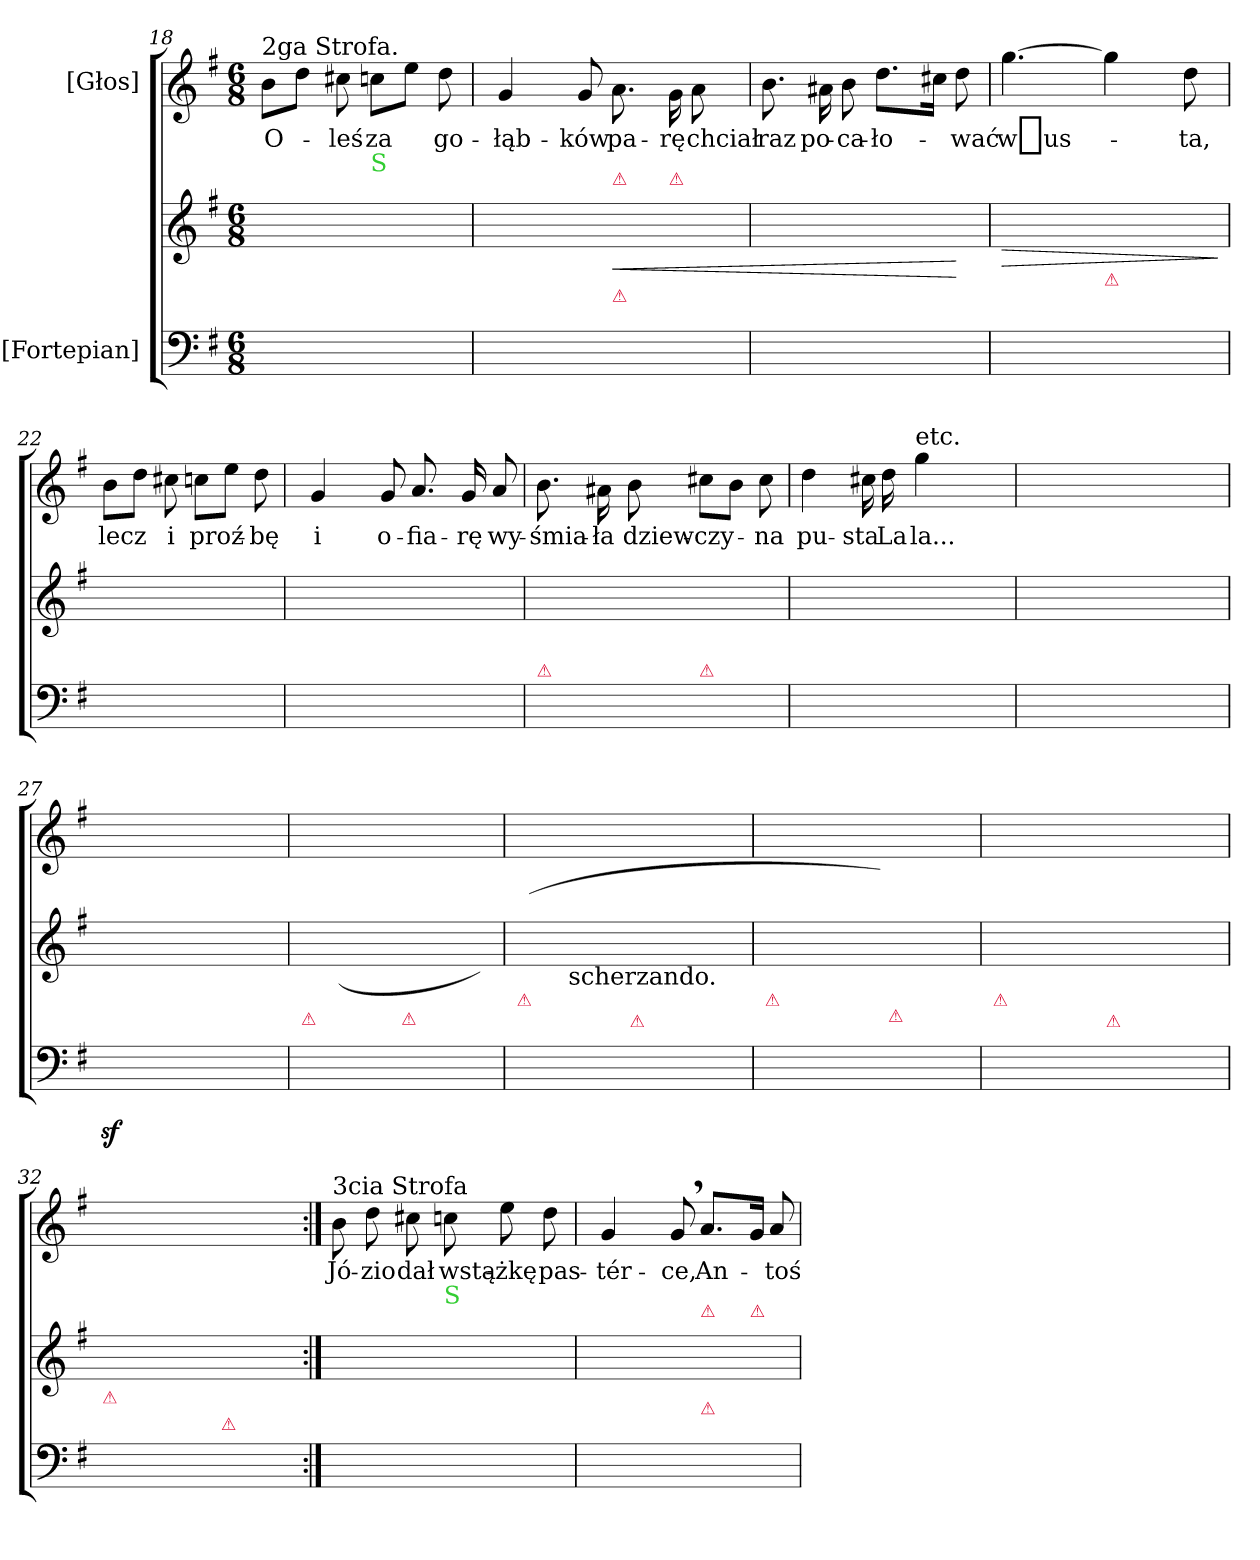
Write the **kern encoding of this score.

**kern	**kern	**dynam	**kern	**text
*part2	*part2	*part2	*part1	*part1
*staff3	*staff2	*staff2/3	*staff1	*staff1
*I"[Fortepian]	*	*	*I"[Głos]	*
*clefF4	*clefG2	*	*clefG2	*
*k[f#]	*k[f#]	*	*k[f#]	*
*M6/8	*M6/8	*	*M6/8	*
=18	=18	=18	=18	=18
*^	*	*	*	*
!	!	!	!	!LO:TX:a:t=2ga Strofa.	!
8ryy	4.GG\yy	8gyy/ 8byy/L	.	8b\L	O-
8G/Lyy	.	8byy/ 8ddyy/	.	8dd\J	.
[8D/Jyy	.	8a#Xyy/ 8cc#Xyy/J	.	8cc#X\	-leś
!	!	!LO:TX:a:color=limegreen:t=S	!	!	!
8D/Lyy]	4.GG\yy	8anyy/ 8cc#yy/L	.	8ccn\L	za
8G/yy	.	[8cc#yy/ 8eeyy/	.	8ee\J	.
(8D/Jyy	.	8f#yy/ 8cc#yy]/ 8ddyy/J	.	8dd\	go-
=19	=19	=19	=19	=19	=19
.	.	8qdd/yy	.	.	.
*	*	*^	*	*	*
8G/Lyy)	2.GG\yy	8.g/Lyy	4.B\yy	.	4g/	-łąb-
8D/yy	.	.	.	.	.	.
.	.	16f#/Kyy	.	.	.	.
8G/Jyy	.	8g/Jyy	.	.	8g/	-ków
!	!	!LO:TX:a:color=crimson:t=⚠	!	!	!	!
!LO:TX:a:color=crimson:t=⚠	!	!	!	!	!	!
(8F#/Lyy	.	8.a/Lyy	4.d\yy	<	8.a\	pa-
8D/yy	.	.	.	.	.	.
!	!	!LO:TX:a:color=crimson:t=⚠	!	!	!	!
.	.	16g/Kyy	.	.	16g\	-rę
8F#/Jyy)	.	8a/Jyy	.	.	8a\	chciał
=20	=20	=20	=20	=20	=20	=20
8G/Lyy	2.GG\yy	8.gyy/ 8.byy/L	4.ryy	.	8.b\	raz
8D/yy	.	.	.	.	.	.
.	.	16f#yy/ 16ayy/K	.	.	16a#X\	po-
8G/Jyy	.	8gyy/ 8byy/J	.	.	8b\	-ca-
8A/Lyy	.	8.dd/Lyy	4f#\yy	.	8.dd\L	-ło-
8D/yy	.	.	.	.	.	.
.	.	16cc/Kyy	.	.	16cc#X\Jk	.
8A/Jyy	.	8dd/Jyy	8ryy	[	8dd\	-wać
=21	=21	=21	=21	=21	=21	=21
8B/Lyy	2.GG\yy	[4.gg/yy	4.g\yy	>	[4.gg\	w_us-
8D/yy	.	.	.	.	.	.
8B/Jyy	.	.	.	.	.	.
!LO:TX:a:color=crimson:t=⚠	!	!	!	!	!	!
8c/Lyy	.	8gg/Lyy]	4.a\yy	.	4gg\]	.
8D/yy	.	16ff#/Lyy	.	.	.	.
.	.	16ee/yy	.	.	.	.
8A/Jyy	.	16dd/yy	.	.	8dd\	-ta,
.	.	16cc/JJyy	.	.	.	.
*v	*v	*	*	*	*	*
*	*v	*v	*	*	*
.	.	]	.	.
=22	=22	=22	=22	=22
*^	*	*	*	*
8ryy	2.GG\yy	8b/Lyy	.	8b\L	lecz
(8B/Lyy	.	8dyy/ 8ddyy/	.	8dd\J	.
8A#X/Jyy	.	8eyy/ 8cc#Xyy/J	.	8cc#X\	i
8An/Lyy	.	8f#yy/ 8ccnyy/L	.	8ccn\L	proź-
8G/yy	.	8gyy/ 8eeyy/	.	8ee\J	.
8F#/Jyy	.	8ayy/ 8ddyy/J	.	8dd\	-bę
=23	=23	=23	=23	=23	=23
.	.	8qdd/yy	.	.	.
8G/Lyy)	4.GG\yy	4.Byy/ 4.gyy/	.	4g/	i
(<16D/Lyy	.	.	.	.	.
16E/Jyy)	.	.	.	.	.
[8G/Jyy	.	.	.	8g/	o-
.	.	8qdd/yy	.	.	.
8G/Lyy]	4.GG\yy	4.dyy/ 4.ayy/	.	8.a/	-fia-
(<16D/Lyy	.	.	.	.	.
16F#/Jyy)	.	.	.	16g/	-rę
[8G/Jyy	.	.	.	8a/	wy-
=24	=24	=24	=24	=24	=24
*	*	*^	*	*	*
!LO:TX:a:color=crimson:t=⚠	!	!	!	!	!	!
8G/yy]	8GG/Lyy	4.b/yy	2.g\yy	.	8.b\	-śmia-
8ryy	(>8G\yy	.	.	.	.	.
.	.	.	.	.	16a#X\	-ła
8ryy	8F#\Jyy	.	.	.	8b\	dziew-
!LO:TX:a:color=crimson:t=⚠	!	!	!	!	!	!
4.ryy	8E\Lyy	4.cc#X/yy	.	.	8cc#X\L	-czy-
.	8AA/yy)	.	.	.	8b\J	.
.	[8A\Jyy	.	.	.	8cc#\	-na
*v	*v	*	*	*	*	*
=25	=25	=25	=25	=25	=25
8Dyy\ 8Ayy]\	8dd/yy	8f#\yy	.	4dd\	pu-
8ryy	8ryy	8ryy	.	.	.
8ryy	8ryy	2ryy	.	16cc#X\	-sta
.	.	.	.	16dd\	La
!	!	!	!	!LO:TX:a:t=etc.	!
(4.BB/yy	8ryy	.	.	4gg\	la...
.	8Byy/ 8dyy/ 8gyy/	.	.	.	.
.	8ryy	.	.	16cc#\yy	[la
.	.	.	.	16dd\yy	la
*	*v	*v	*	*	*
=26	=26	=26	=26	=26
4.C/yy	8ryy	.	4ff#\yy	la
.	8Ayy/ 8dyy/ 8f#yy/	.	.	.
.	8ryy	.	16cc#X\yy	la
.	.	.	16dd\yy	la
4.BB/yy	8ryy	.	8gg\yy	la
.	8Byy/ 8dyy/ 8gyy/	.	8ryy	.
.	8ryy	.	16cc#\yy	la
.	.	.	16dd\yy	la
=27	=27	=27	=27	=27
4.CCyyz</ 4.Cyyz</	8ryy	.	[4.ff#\yy	la
.	8Ayy/ 8d#Xyy/ 8f#yy/L	.	.	.
.	8Ayy/ 8d#yy/ 8f#yy/J	.	.	.
4.CC#Xyy/ 4.C#Xyy/)	8ryy	.	8ff#\Lyy]	.
.	8Ayy/ 8eyy/ 8gyy/L	.	8ee\Jyy	la
.	8Ayy/ 8eyy/ 8gyy/J	.	8g/yy	la
=28	=28	=28	=28	=28
*	*^	*	*	*
!LO:TX:a:color=crimson:t=⚠	!	!	!	!	!
(8D\Lyy	8ryy	4.ryy	.	(8b\yy	la
8DD^/Jyy)	(8dyy^>/ 8gyy^>/ 8byy^>/L	.	.	4dd\yy)	.
8ryy	8c#Xyy/ 8a#Xyy/J	.	.	.	.
!LO:TX:a:color=crimson:t=⚠	!	!	!	!	!
(8D\Lyy	8.an/Lyy	4.cn\yy	.	8a\yy	la
8DD^/Jyy)	.	.	.	4dd\yy	.
.	16e/Kyy	.	.	.	.
8ryy	8f#/Jyy)	.	.	.	.
*	*v	*v	*	*	*
=29	=29	=29	=29	=29
!LO:TX:a:color=crimson:t=⚠	!	!	!	!
8GG/Lyy	(8.Byy^^/ 8.gyy^^/L	.	4g/yy	la]
8Dyy\ 8Byy\	.	.	.	.
!	!LO:TX:b:t=scherzando.	!	!	!
.	16dd/Lyy	.	.	.
8GG/Jyy	16ee/yy	.	8ryy	.
.	16gg/JJyy	.	.	.
!LO:TX:a:color=crimson:t=⚠	!	!	!	!
8Dyy\ 8Byy\L	16ddd\LLyy	.	4ryy	.
.	16eee\yy	.	.	.
8GG/yy	16ggg\yy	.	.	.
.	16eee\yy	.	.	.
8Dyy\ 8Byy\J	16ddd\yy	.	8ryy	.
.	16gg\JJyy	.	.	.
=30	=30	=30	=30	=30
!LO:TX:a:color=crimson:t=⚠	!	!	!	!
8GG/Lyy	16ee/LLyy	.	2.ryy	.
.	16dd/yy	.	.	.
8Dyy\ 8Byy\	16g/yy	.	.	.
.	16dd/yy	.	.	.
8GG/Jyy	16ee/yy	.	.	.
.	16gg/JJyy)	.	.	.
!LO:TX:a:color=crimson:t=⚠	!	!	!	!
8Dyy\ 8cyy\L	8ayy/ 8ff#yy/L	.	.	.
8GG/yy	8gyy/ 8eeyy/	.	.	.
8Dyy\ 8cyy\J	8f#yy/ 8ddyy/J	.	.	.
=31	=31	=31	=31	=31
!LO:TX:a:color=crimson:t=⚠	!	!	!	!
8GG/Lyy	8.g^^\Lyy	.	2.ryy	.
8Dyy\ 8Byy\	.	.	.	.
.	16dd\Lyy	.	.	.
8GG/Jyy	16ee\yy	.	.	.
.	16gg\JJyy	.	.	.
!LO:TX:a:color=crimson:t=⚠	!	!	!	!
8Dyy\ 8Byy\L	16ddd\LLyy	.	.	.
.	16eee\yy	.	.	.
8GG/yy	16ggg\yy	.	.	.
.	16eee\yy	.	.	.
8Dyy\ 8Byy\J	16ddd\yy	.	.	.
.	16gg\JJyy	.	.	.
=32	=32	=32	=32	=32
!LO:TX:a:color=crimson:t=⚠	!	!	!	!
8GG/Lyy	16ee/LLyy	.	2.ryy	.
.	16dd/yy	.	.	.
8Dyy\ 8Byy\	16g/yy	.	.	.
.	16dd/yy	.	.	.
8GG/Jyy	16ee/yy	.	.	.
.	16gg/JJyy	.	.	.
!LO:TX:a:color=crimson:t=⚠	!	!	!	!
8Dyy\ 8Ayy\L	8ayy/ 8ff#yy/L	.	.	.
8DD/yy	8eyy/ 8gyy/	.	.	.
8Dyy\ 8Ayy\J	8f#yy/ 8ayy/J	.	.	.
=33:|!	=33:|!	=33:|!	=33:|!	=33:|!
*^	*	*	*	*
!	!	!	!	!LO:TX:a:t=3cia Strofa	!
8ryy	4.GG\yy	8gyy/ 8byy/L	.	8b\	Jó-
8G/Lyy	.	8byy/ 8ddyy/	.	8dd\	-zio
[8D/Jyy	.	8a#Xyy/ 8cc#Xyy/J	.	8cc#X\	dał
!	!	!LO:TX:a:color=limegreen:t=S	!	!	!
8D/Lyy]	4.GG\yy	8anyy/ 8cc#yy/L	.	8ccn\	wstą-
8G/yy	.	[8cc#yy/ 8eeyy/	.	8ee\	-żkę
(8D/Jyy	.	8f#yy/ 8cc#yy]/ 8ddyy/J	.	8dd\	pas-
=34	=34	=34	=34	=34	=34
.	.	8qdd/yy	.	.	.
*	*	*^	*	*	*
8G/Lyy)	2.GG\yy	8.g/Lyy	4.B\yy	.	4g/	-tér-
8D/yy	.	.	.	.	.	.
.	.	16f#/Kyy	.	.	.	.
8G/Jyy	.	8g/Jyy	.	.	8g,/	-ce,
!	!	!LO:TX:a:color=crimson:t=⚠	!	!	!	!
!LO:TX:a:color=crimson:t=⚠	!	!	!	!	!	!
(8F#/Lyy	.	8.a/Lyy	4.d\yy	.	8.a/L	An-
8D/yy	.	.	.	.	.	.
!	!	!LO:TX:a:color=crimson:t=⚠	!	!	!	!
.	.	16g/Kyy	.	.	16g/Jk	.
8F#/Jyy)	.	8a/Jyy	.	.	8a/	-toś
*v	*v	*	*	*	*	*
*	*v	*v	*	*	*
=	=	=	=	=
*-	*-	*-	*-	*-
